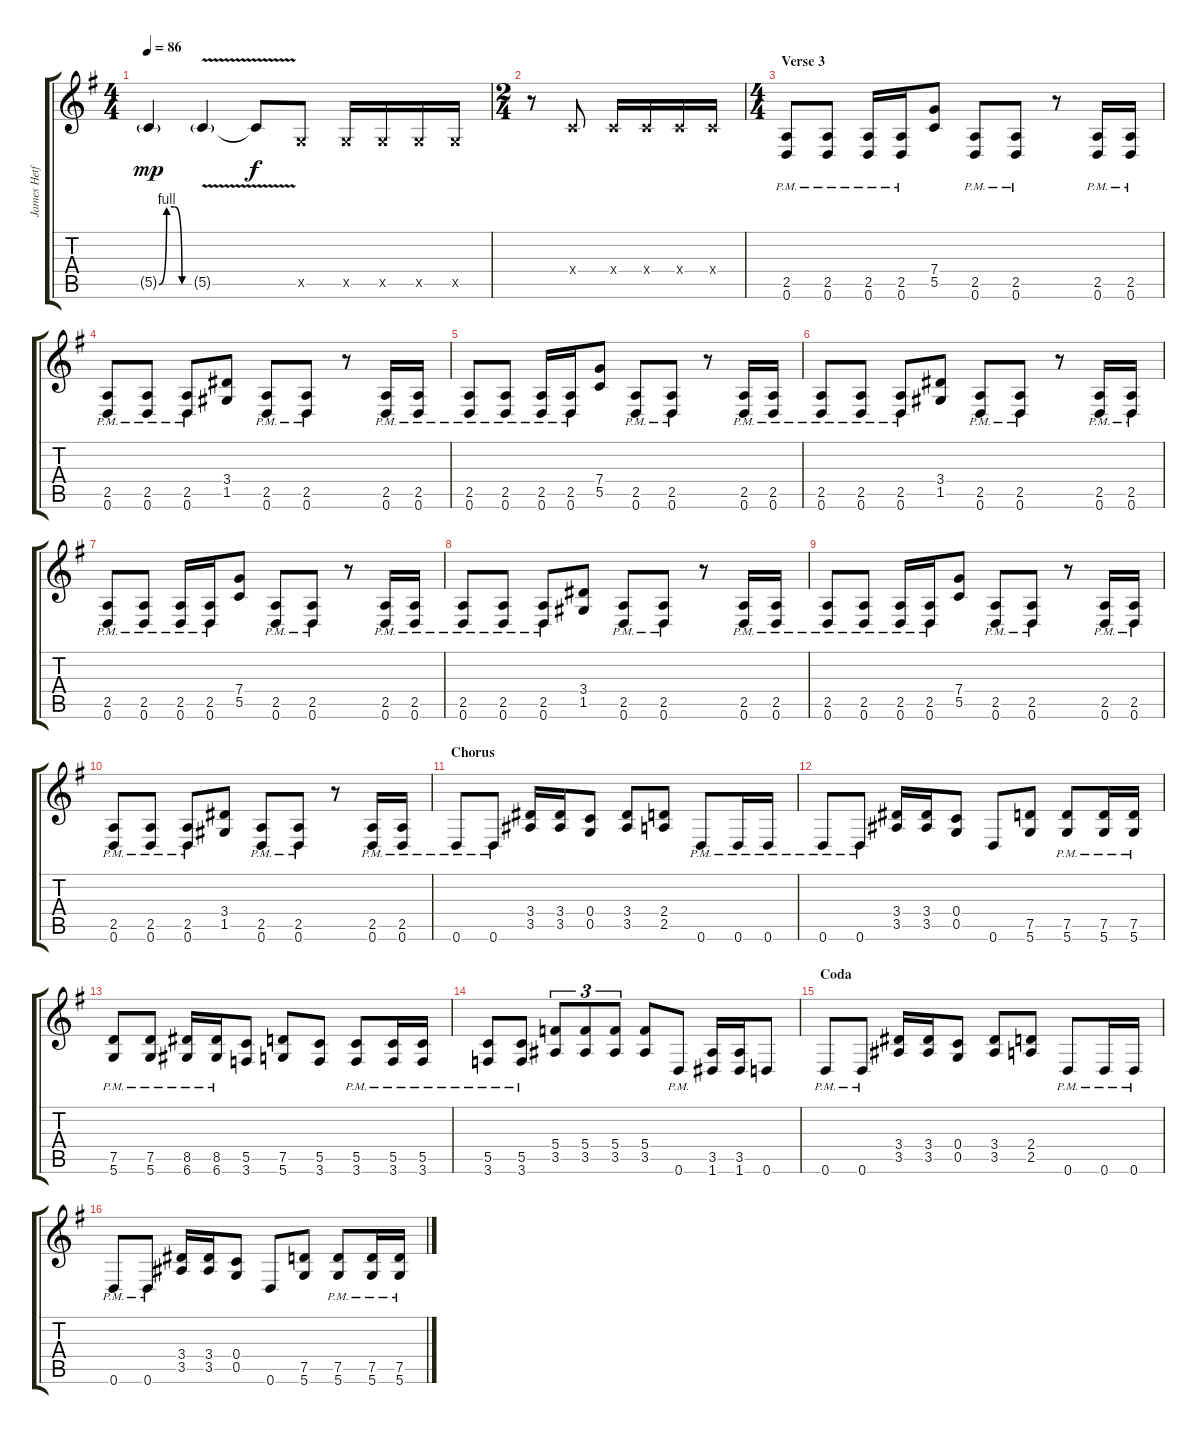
\track ("James Hetfield" "James Hetf") {instrument overdrivenguitar}
\staff {score tabs}
\tuning (D4 A3 F3 C3 G2 D2) {hide}
\ts (4 4)
\tempo 86
\clef g2
\ks g
5.5{be (custom 0 0 15 4 30 4 45 0 60 0) g}.4{dy mp} 5.5{v g}.4 5.5{t}.8{dy f} 0.5{x}.8 0.5{x}.16 0.5{x}.16 0.5{x}.16 0.5{x}.16 |
\ts (2 4)
r.8 0.4{x}.8 0.4{x}.16 0.4{x}.16 0.4{x}.16 0.4{x}.16 |
\ts (4 4)
\section ("" "Verse 3")
(2.5{pm} 0.6{pm}).8 (2.5{pm} 0.6{pm}).8 (2.5{pm} 0.6{pm}).16 (2.5{pm} 0.6{pm}).16 (7.4 5.5).8 (2.5{pm} 0.6{pm}).8 (2.5{pm} 0.6{pm}).8 r.8 (2.5{pm} 0.6{pm}).16 (2.5{pm} 0.6{pm}).16 |
(2.5{pm} 0.6{pm}).8 (2.5{pm} 0.6{pm}).8 (2.5{pm} 0.6{pm}).8 (3.4 1.5).8 (2.5{pm} 0.6{pm}).8 (2.5{pm} 0.6{pm}).8 r.8 (2.5{pm} 0.6{pm}).16 (2.5{pm} 0.6{pm}).16 |
(2.5{pm} 0.6{pm}).8 (2.5{pm} 0.6{pm}).8 (2.5{pm} 0.6{pm}).16 (2.5{pm} 0.6{pm}).16 (7.4 5.5).8 (2.5{pm} 0.6{pm}).8 (2.5{pm} 0.6{pm}).8 r.8 (2.5{pm} 0.6{pm}).16 (2.5{pm} 0.6{pm}).16 |
(2.5{pm} 0.6{pm}).8 (2.5{pm} 0.6{pm}).8 (2.5{pm} 0.6{pm}).8 (3.4 1.5).8 (2.5{pm} 0.6{pm}).8 (2.5{pm} 0.6{pm}).8 r.8 (2.5{pm} 0.6{pm}).16 (2.5{pm} 0.6{pm}).16 |
(2.5{pm} 0.6{pm}).8 (2.5{pm} 0.6{pm}).8 (2.5{pm} 0.6{pm}).16 (2.5{pm} 0.6{pm}).16 (7.4 5.5).8 (2.5{pm} 0.6{pm}).8 (2.5{pm} 0.6{pm}).8 r.8 (2.5{pm} 0.6{pm}).16 (2.5{pm} 0.6{pm}).16 |
(2.5{pm} 0.6{pm}).8 (2.5{pm} 0.6{pm}).8 (2.5{pm} 0.6{pm}).8 (3.4 1.5).8 (2.5{pm} 0.6{pm}).8 (2.5{pm} 0.6{pm}).8 r.8 (2.5{pm} 0.6{pm}).16 (2.5{pm} 0.6{pm}).16 |
(2.5{pm} 0.6{pm}).8 (2.5{pm} 0.6{pm}).8 (2.5{pm} 0.6{pm}).16 (2.5{pm} 0.6{pm}).16 (7.4 5.5).8 (2.5{pm} 0.6{pm}).8 (2.5{pm} 0.6{pm}).8 r.8 (2.5{pm} 0.6{pm}).16 (2.5{pm} 0.6{pm}).16 |
(2.5{pm} 0.6{pm}).8 (2.5{pm} 0.6{pm}).8 (2.5{pm} 0.6{pm}).8 (3.4 1.5).8 (2.5{pm} 0.6{pm}).8 (2.5{pm} 0.6{pm}).8 r.8 (2.5{pm} 0.6{pm}).16 (2.5{pm} 0.6{pm}).16 |
\section ("" "Chorus")
0.6{pm}.8 0.6{pm}.8 (3.4 3.5).16 (3.4 3.5).16 (0.4 0.5).8 (3.4 3.5).8 (2.4 2.5).8 0.6{pm}.8 0.6{pm}.16 0.6{pm}.16 |
0.6{pm}.8 0.6{pm}.8 (3.4 3.5).16 (3.4 3.5).16 (0.4 0.5).8 0.6.8 (7.5 5.6).8 (7.5{pm} 5.6{pm}).8 (7.5{pm} 5.6{pm}).16 (7.5{pm} 5.6{pm}).16 |
(7.5{pm} 5.6{pm}).8 (7.5{pm} 5.6{pm}).8 (8.5{pm} 6.6{pm}).16 (8.5{pm} 6.6{pm}).16 (5.5 3.6).8 (7.5 5.6).8 (5.5 3.6).8 (5.5{pm} 3.6{pm}).8 (5.5{pm} 3.6{pm}).16 (5.5{pm} 3.6{pm}).16 |
(5.5{pm} 3.6{pm}).8 (5.5{pm} 3.6{pm}).8 (5.4 3.5).8{tu (3 2)} (5.4 3.5).8{tu (3 2)} (5.4 3.5).8{tu (3 2)} (5.4 3.5).8 0.6{pm}.8 (3.5 1.6).16 (3.5 1.6).16 0.6.8 |
\section ("" "Coda")
0.6{pm}.8 0.6{pm}.8 (3.4 3.5).16 (3.4 3.5).16 (0.4 0.5).8 (3.4 3.5).8 (2.4 2.5).8 0.6{pm}.8 0.6{pm}.16 0.6{pm}.16 |
0.6{pm}.8 0.6{pm}.8 (3.4 3.5).16 (3.4 3.5).16 (0.4 0.5).8 0.6.8 (7.5 5.6).8 (7.5{pm} 5.6{pm}).8 (7.5{pm} 5.6{pm}).16 (7.5{pm} 5.6{pm}).16
